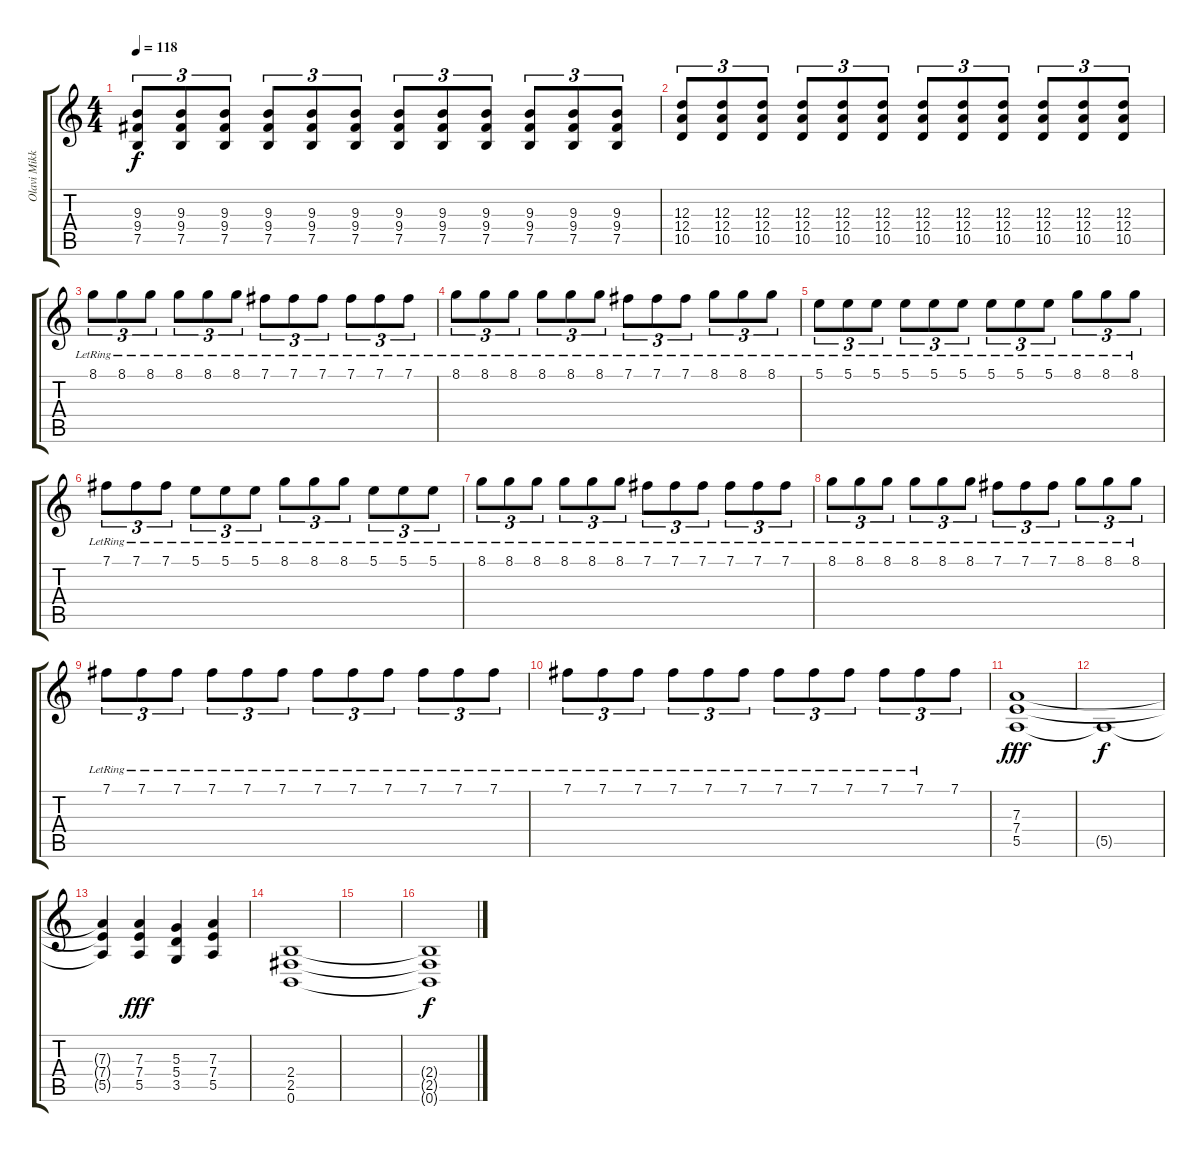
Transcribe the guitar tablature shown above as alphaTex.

\track ("Olavi Mikkonen 2" "Olavi Mikk") {instrument distortionguitar}
\staff {score tabs}
\tuning (B3 Gb3 D3 A2 E2 B1) {hide}
\ts (4 4)
\tempo 118
\clef g2
\ks c
(9.3 9.4 7.5).8{tu (3 2) dy f volume 12} (9.3 9.4 7.5).8{tu (3 2)} (9.3 9.4 7.5).8{tu (3 2)} (9.3 9.4 7.5).8{tu (3 2)} (9.3 9.4 7.5).8{tu (3 2)} (9.3 9.4 7.5).8{tu (3 2)} (9.3 9.4 7.5).8{tu (3 2)} (9.3 9.4 7.5).8{tu (3 2)} (9.3 9.4 7.5).8{tu (3 2)} (9.3 9.4 7.5).8{tu (3 2)} (9.3 9.4 7.5).8{tu (3 2)} (9.3 9.4 7.5).8{tu (3 2)} |
(12.3 12.4 10.5).8{tu (3 2)} (12.3 12.4 10.5).8{tu (3 2)} (12.3 12.4 10.5).8{tu (3 2)} (12.3 12.4 10.5).8{tu (3 2)} (12.3 12.4 10.5).8{tu (3 2)} (12.3 12.4 10.5).8{tu (3 2)} (12.3 12.4 10.5).8{tu (3 2)} (12.3 12.4 10.5).8{tu (3 2)} (12.3 12.4 10.5).8{tu (3 2)} (12.3 12.4 10.5).8{tu (3 2)} (12.3 12.4 10.5).8{tu (3 2)} (12.3 12.4 10.5).8{tu (3 2)} |
8.1{lr}.8{tu (3 2) volume 6} 8.1{lr}.8{tu (3 2)} 8.1{lr}.8{tu (3 2)} 8.1{lr}.8{tu (3 2)} 8.1{lr}.8{tu (3 2)} 8.1{lr}.8{tu (3 2)} 7.1{lr}.8{tu (3 2)} 7.1{lr}.8{tu (3 2)} 7.1{lr}.8{tu (3 2)} 7.1{lr}.8{tu (3 2)} 7.1{lr}.8{tu (3 2)} 7.1{lr}.8{tu (3 2)} |
8.1{lr}.8{tu (3 2)} 8.1{lr}.8{tu (3 2)} 8.1{lr}.8{tu (3 2)} 8.1{lr}.8{tu (3 2)} 8.1{lr}.8{tu (3 2)} 8.1{lr}.8{tu (3 2)} 7.1{lr}.8{tu (3 2)} 7.1{lr}.8{tu (3 2)} 7.1{lr}.8{tu (3 2)} 8.1{lr}.8{tu (3 2)} 8.1{lr}.8{tu (3 2)} 8.1{lr}.8{tu (3 2)} |
5.1{lr}.8{tu (3 2)} 5.1{lr}.8{tu (3 2)} 5.1{lr}.8{tu (3 2)} 5.1{lr}.8{tu (3 2)} 5.1{lr}.8{tu (3 2)} 5.1{lr}.8{tu (3 2)} 5.1{lr}.8{tu (3 2)} 5.1{lr}.8{tu (3 2)} 5.1{lr}.8{tu (3 2)} 8.1{lr}.8{tu (3 2)} 8.1{lr}.8{tu (3 2)} 8.1{lr}.8{tu (3 2)} |
7.1{lr}.8{tu (3 2)} 7.1{lr}.8{tu (3 2)} 7.1{lr}.8{tu (3 2)} 5.1{lr}.8{tu (3 2)} 5.1{lr}.8{tu (3 2)} 5.1{lr}.8{tu (3 2)} 8.1{lr}.8{tu (3 2)} 8.1{lr}.8{tu (3 2)} 8.1{lr}.8{tu (3 2)} 5.1{lr}.8{tu (3 2)} 5.1{lr}.8{tu (3 2)} 5.1{lr}.8{tu (3 2)} |
8.1{lr}.8{tu (3 2)} 8.1{lr}.8{tu (3 2)} 8.1{lr}.8{tu (3 2)} 8.1{lr}.8{tu (3 2)} 8.1{lr}.8{tu (3 2)} 8.1{lr}.8{tu (3 2)} 7.1{lr}.8{tu (3 2)} 7.1{lr}.8{tu (3 2)} 7.1{lr}.8{tu (3 2)} 7.1{lr}.8{tu (3 2)} 7.1{lr}.8{tu (3 2)} 7.1{lr}.8{tu (3 2)} |
8.1{lr}.8{tu (3 2)} 8.1{lr}.8{tu (3 2)} 8.1{lr}.8{tu (3 2)} 8.1{lr}.8{tu (3 2)} 8.1{lr}.8{tu (3 2)} 8.1{lr}.8{tu (3 2)} 7.1{lr}.8{tu (3 2)} 7.1{lr}.8{tu (3 2)} 7.1{lr}.8{tu (3 2)} 8.1{lr}.8{tu (3 2)} 8.1{lr}.8{tu (3 2)} 8.1{lr}.8{tu (3 2)} |
7.1{lr}.8{tu (3 2)} 7.1{lr}.8{tu (3 2)} 7.1{lr}.8{tu (3 2)} 7.1{lr}.8{tu (3 2)} 7.1{lr}.8{tu (3 2)} 7.1{lr}.8{tu (3 2)} 7.1{lr}.8{tu (3 2)} 7.1{lr}.8{tu (3 2)} 7.1{lr}.8{tu (3 2)} 7.1{lr}.8{tu (3 2)} 7.1{lr}.8{tu (3 2)} 7.1{lr}.8{tu (3 2)} |
7.1{lr}.8{tu (3 2)} 7.1{lr}.8{tu (3 2)} 7.1{lr}.8{tu (3 2)} 7.1{lr}.8{tu (3 2)} 7.1{lr}.8{tu (3 2)} 7.1{lr}.8{tu (3 2)} 7.1{lr}.8{tu (3 2)} 7.1{lr}.8{tu (3 2)} 7.1{lr}.8{tu (3 2)} 7.1{lr}.8{tu (3 2)} 7.1{lr}.8{tu (3 2)} 7.1.8{tu (3 2)} |
(7.3 7.4 5.5).1{dy fff volume 12} |
5.5{t}.1{dy f} |
(7.3{t} 7.4{t} 5.5{t}).4 (7.3 7.4 5.5).4{dy fff} (5.3 5.4 3.5).4 (7.3 7.4 5.5).4 |
(2.4 2.5 0.6).1 |
|
(2.4{t} 2.5{t} 0.6{t}).1{dy f}
